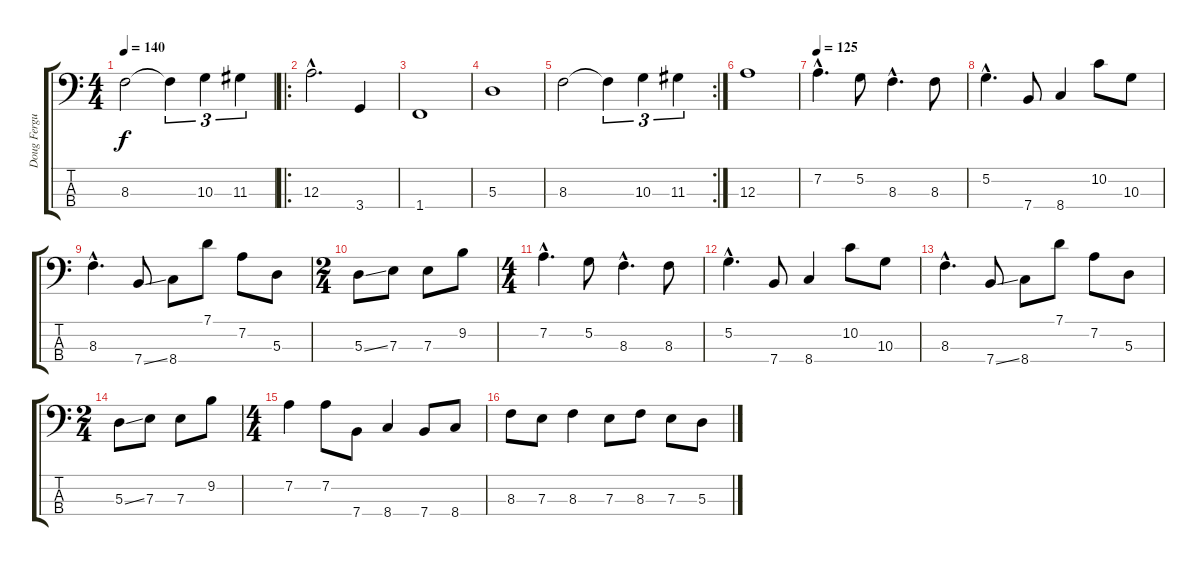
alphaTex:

\track ("Doug Ferguson" "Doug Fergu") {instrument electricbassfinger}
\staff {score tabs}
\tuning (G2 D2 A1 E1) {hide}
\ts (4 4)
\tempo 140
\clef f4
\ks c
8.3.2{dy f} 8.3{t}.4{tu (3 2)} 10.3.4{tu (3 2)} 11.3.4{tu (3 2)} |
\ro
12.3{hac}.2{d} 3.4.4 |
1.4.1 |
5.3.1 |
\rc 2
8.3.2 8.3{t}.4{tu (3 2)} 10.3.4{tu (3 2)} 11.3.4{tu (3 2)} |
12.3.1 |
\tempo 125
7.2{hac}.4{d} 5.2.8 8.3{hac}.4{d} 8.3.8 |
5.2{hac}.4{d} 7.4.8 8.4.4 10.2.8 10.3.8 |
8.3{hac}.4{d} 7.4{ss}.8 8.4.8 7.1.8 7.2.8 5.3.8 |
\ts (2 4)
5.3{ss}.8 7.3.8 7.3.8 9.2.8 |
\ts (4 4)
7.2{hac}.4{d} 5.2.8 8.3{hac}.4{d} 8.3.8 |
5.2{hac}.4{d} 7.4.8 8.4.4 10.2.8 10.3.8 |
8.3{hac}.4{d} 7.4{ss}.8 8.4.8 7.1.8 7.2.8 5.3.8 |
\ts (2 4)
5.3{ss}.8 7.3.8 7.3.8 9.2.8 |
\ts (4 4)
7.2.4 7.2.8 7.4.8 8.4.4 7.4.8 8.4.8 |
8.3.8 7.3.8 8.3.4 7.3.8 8.3.8 7.3.8 5.3.8
